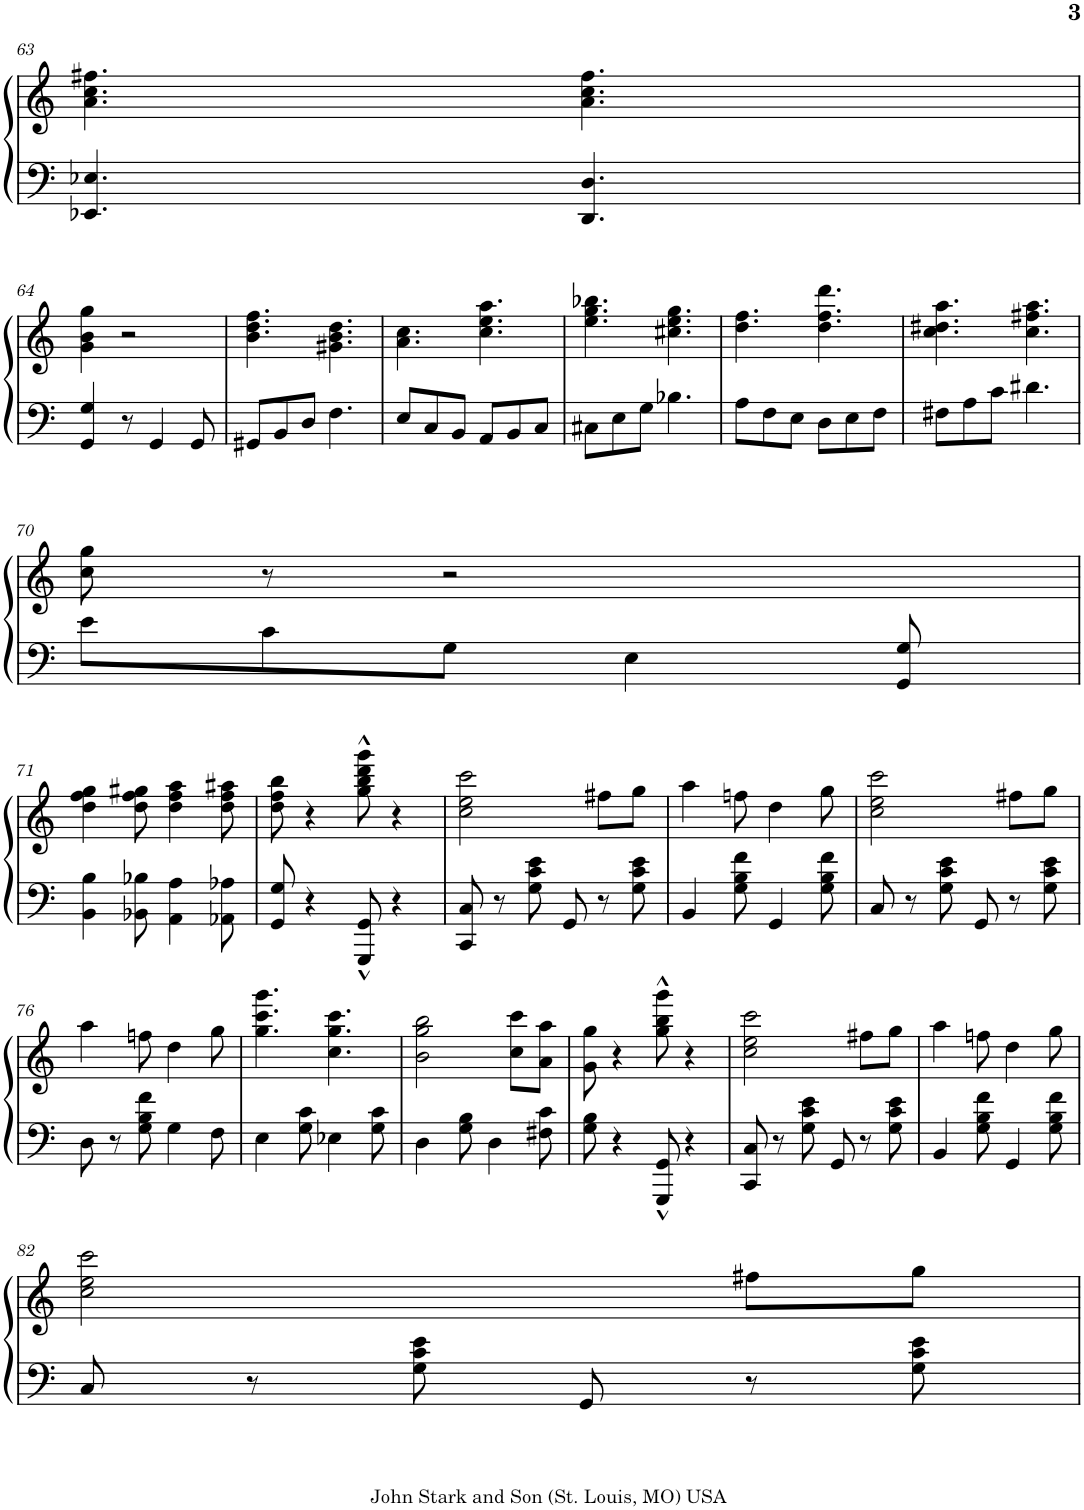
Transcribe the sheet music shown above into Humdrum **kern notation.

**kern	**kern
*part1	*part1
*staff2	*staff1
*I"Piano	*
*I'Pno.	*
!!LO:PB:g=z
*clefF4	*clefG2
*k[]	*k[]
*M6/8	*M6/8
=63	=63
4.EE-X/ 4.E-X/	4.a\ 4.cc\ 4.ff#X\
4.DD/ 4.D/	4.a\ 4.cc\ 4.ff#\
!!LO:LB:g=z
=64	=64
4GG/ 4G/	4g\ 4b\ 4gg\
8r	2r
4GG/	.
8GG/	.
=65	=65
8GG#X/L	4.b\ 4.dd\ 4.ff\
8BB/	.
8D/J	.
4.F\	4.g#X\ 4.b\ 4.dd\
=66	=66
8E/L	4.a\ 4.cc\
8C/	.
8BB/J	.
8AA/L	4.cc\ 4.ee\ 4.aa\
8BB/	.
8C/J	.
=67	=67
8C#X\L	4.ee\ 4.gg\ 4.bb-X\
8E\	.
8G\J	.
4.B-X\	4.cc#X\ 4.ee\ 4.gg\
=68	=68
8A\L	4.dd\ 4.ff\
8F\	.
8E\J	.
8D\L	4.dd\ 4.ff\ 4.ddd\
8E\	.
8F\J	.
=69	=69
8F#X\L	4.cc\ 4.dd#X\ 4.aa\
8A\	.
8c\J	.
4.d#X\	4.cc\ 4.ff#X\ 4.aa\
!!LO:LB:g=z
=70	=70
8e\L	8cc\ 8gg\
8c\	8r
8G\J	2r
4E\	.
8GG/ 8G/	.
!!LO:LB:g=z
=71	=71
4BB\ 4B\	4dd\ 4ff\ 4gg\
8BB-X\ 8B-X\	8dd\ 8ff\ 8gg#X\
4AA\ 4A\	4dd\ 4ff\ 4aa\
8AA-X\ 8A-X\	8dd\ 8ff\ 8aa#X\
=72	=72
8GG/ 8G/	8dd\ 8ff\ 8bb\
4r	4r
8GGG/^^ 8GG/^^	8gg\^^ 8bb\^^ 8ddd\^^ 8ggg\^^
4r	4r
=73	=73
8CC/ 8C/	2cc\ 2ee\ 2ccc\
8r	.
8G\ 8c\ 8e\	.
8GG/	.
8r	8ff#X\L
8G\ 8c\ 8e\	8gg\J
=74	=74
4BB/	4aa\
8G\ 8B\ 8f\	8ffn\
4GG/	4dd\
8G\ 8B\ 8f\	8gg\
=75	=75
8C/	2cc\ 2ee\ 2ccc\
8r	.
8G\ 8c\ 8e\	.
8GG/	.
8r	8ff#X\L
8G\ 8c\ 8e\	8gg\J
!!LO:LB:g=z
=76	=76
8D\	4aa\
8r	.
8G\ 8B\ 8f\	8ffn\
4G\	4dd\
8F\	8gg\
=77	=77
4E\	4.gg\ 4.ccc\ 4.ggg\
8G\ 8c\	.
4E-X\	4.cc\ 4.gg\ 4.ccc\
8G\ 8c\	.
=78	=78
4D\	2b\ 2gg\ 2bb\
8G\ 8B\	.
4D\	.
.	8cc\ 8ccc\L
8F#X\ 8c\	8a\ 8aa\J
=79	=79
8G\ 8B\	8g\ 8gg\
4r	4r
8GGG/^^ 8GG/^^	8gg\^^ 8bb\^^ 8ggg\^^
4r	4r
=80	=80
8CC/ 8C/	2cc\ 2ee\ 2ccc\
8r	.
8G\ 8c\ 8e\	.
8GG/	.
8r	8ff#X\L
8G\ 8c\ 8e\	8gg\J
=81	=81
4BB/	4aa\
8G\ 8B\ 8f\	8ffn\
4GG/	4dd\
8G\ 8B\ 8f\	8gg\
!!LO:LB:g=z
=82	=82
8C/	2cc\ 2ee\ 2ccc\
8r	.
8G\ 8c\ 8e\	.
8GG/	.
8r	8ff#X\L
8G\ 8c\ 8e\	8gg\J
=	=
*-	*-
